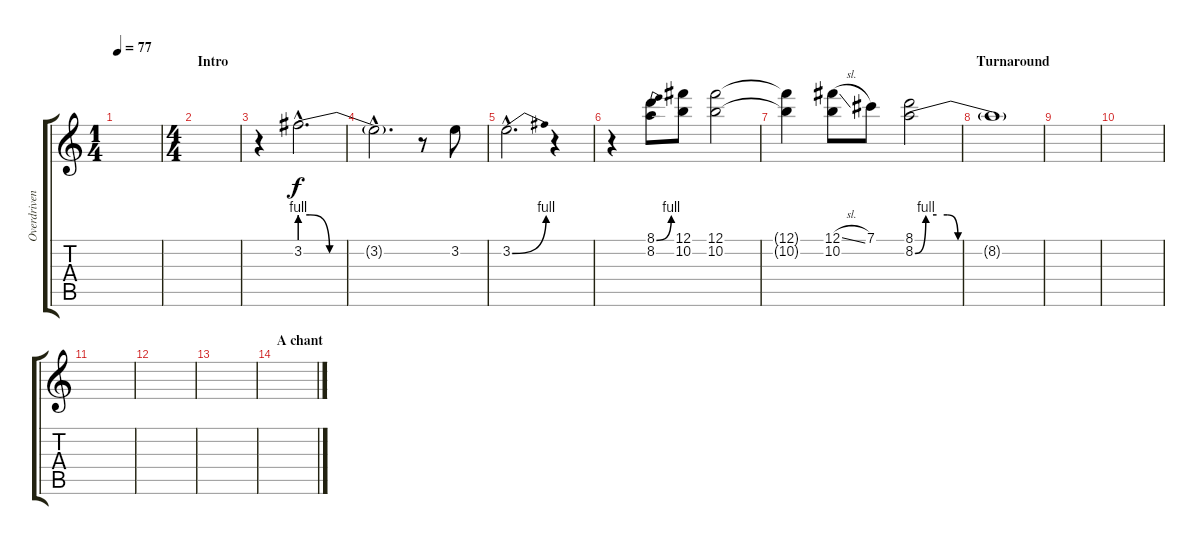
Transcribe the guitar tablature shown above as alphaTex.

\track ("Overdriven" "Overdriven") {instrument overdrivenguitar}
\staff {score tabs}
\tuning (Gb4 Db4 A3 E3 B2 Gb2) {hide}
\ts (1 4)
\tempo 77
\clef g2
\ks c
|
\ts (4 4)
\section ("" "Intro")
|
r.4 3.2{be (custom 0 4 5 4 15 0 25 0 30 0 40 0 60 0) hac}.2{d} |
3.2{hac t}.2{d} r.8 3.2.8 |
3.2{be (bend 0 0 60 4) hac}.2{d} r.4 |
r.4 (8.1{be (bend 0 0 60 4)} 8.2).8 (12.1 10.2).8 (12.1 10.2).2 |
(12.1{t} 10.2{t}).4 (12.1{sl} 10.2).8 7.1.8 (8.1 8.2{be (custom 0 0 5 4 10 4 15 4 20 0 25 0 30 0 45 0 60 0)}).2 |
\section ("" "Turnaround")
8.2{t}.1 |
|
|
|
|
|
\section ("" "A chant")
